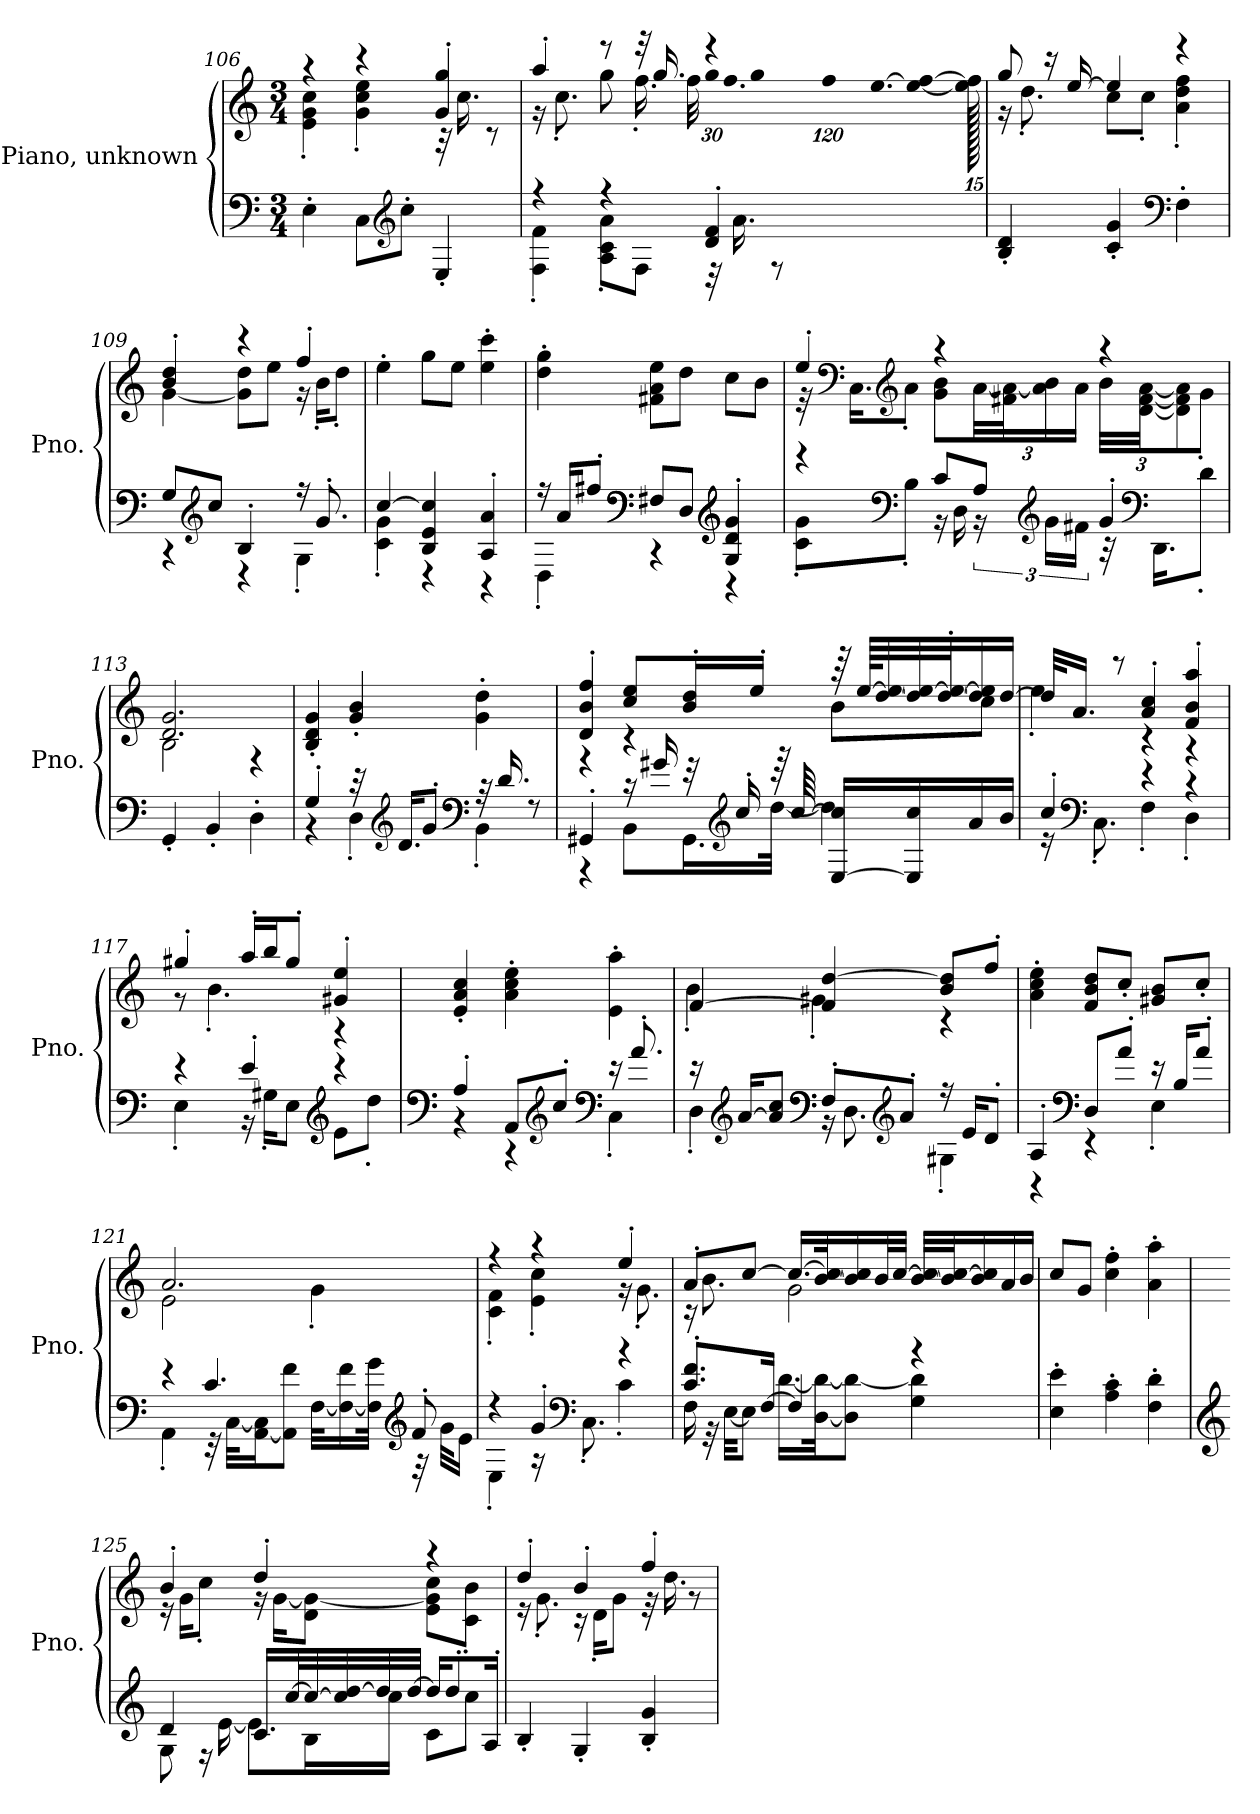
**kern	**kern
*part1	*part1
*staff2	*staff1
*I"Piano, unknown	*
*I'Pno.	*
*clefF4	*clefG2
*k[]	*k[]
*M3/4	*M3/4
=106	=106
*	*^
4E'\	4r	4e\' 4g\' 4cc\'
8C\L	4r	4g\' 4cc\' 4ee\'
*clefG2	*	*
8cc'\J	.	.
4E'/	4g/' 4gg/'	32r
.	.	16.cc\
.	.	8r
!!LO:LB:g=z	!!
=107	=107	=107
*^	*	*
4r	4F\' 4f\'	4aa'/	16r
.	.	.	8.cc'\
4r	8A\' 8c\' 8a\'L	8r	8gg\L
.	8F\J	32r	16.ff'\L
.	.	16.gg/	.
.	.	.	32ff\L
*	*	*	*Xbrackettup
!	!	!	!LO:N:vis=64
4d/' 4f/'	32r	4r	960%17gg\K
!	!	!	!LO:N:vis=32.
.	.	.	1920%103ff\
.	16.a\	.	.
!	!	!	!LO:N:vis=32
.	.	.	640%23gg\
!	!	!	!LO:N:vis=32
.	.	.	640%23ff\
.	8r	.	.
!	!	!	!LO:N:vis=32.
.	.	.	[1920%103ee\
.	.	.	320%17ee\_ [320%17ff\JJ
1920ryy	1920ryy	1920ryy	1920ee\] 1920ff\]
*v	*v	*	*
=108	=108	=108
4B/' 4d/'	8gg/	16r
.	.	8.dd'\
.	16r	.
.	[16ee/	.
4c/' 4g/'	4ee/]	8cc\L
.	.	8cc'\J
*clefF4	*	*
4F'\	4r	4a\' 4dd\' 4ff\'
=109	=109	=109
*^	*	*
8G/L	4r	4b/' 4dd/'	[4g\
*clefG2	*	*	*
8cc/J	.	.	.
4B'/	4r	4r	8g\] 8dd\L
.	.	.	8ee\J
16r	4G'\	4ff'/	16r
8.g'/	.	.	16b'\KL
.	.	.	8dd'\J
*	*	*v	*v
=110	=110	=110
[4cc/	4c\' 4g\'	4ee'\
4B/ 4e/ 4cc/]	4r	8gg\L
.	.	8ee\J
4A/' 4a/'	4r	4ee\' 4ccc\'
!!LO:LB:g=z
=111	=111	=111
16r	4D'\	4dd\' 4gg\'
16a/KL	.	.
8ff#X'/J	.	.
*clefF4	*	*
8F#X/L	4r	8f#X\ 8a\ 8ee\L
8D/J	.	8dd\J
*clefG2	*	*
4G/' 4d/' 4g/'	4r	8cc\L
.	.	8b\J
=112	=112	=112
*	*	*^
4r	8c\' 8g\'L	4ee'/	32r
*	*	*clefF4	*
.	.	.	16.C\KL
*clefF4	*	*clefG2	*
.	8B'\J	.	8a'\J
8c/L	16r	4r	8g\ 8b\L
.	16D\	.	.
8A/J	24r	.	[48a\LL
.	.	.	48f#X\ 48a\_J
*clefG2	*	*	*
.	24g\LL	.	24a\] 24b\
.	24f#X\JJ	.	24a\JJ
4g'/	32r	4r	48b\LLL
.	.	.	[48d\ [48f#\ [48a\JJ
*clefF4	*	*	*
.	16.DD\KL	.	.
.	.	.	12d\] 12f#\] 12a\]
.	8d'\J	.	8g'\J
*v	*v	*	*
=113	=113	=113
4GG'/	2.d/ 2.g/	2B\
4BB'/	.	.
4D'\	.	4r
*	*v	*v
!!LO:LB:g=z
=114	=114
*^	*
4G'/	4r	4B/' 4d/' 4g/'
32r	4D'\	4g/' 4b/'
*clefG2	*	*
16.d/KL	.	.
8g'/J	.	.
*clefF4	*	*
32r	4BB'\	4g\' 4dd\'
16.d/	.	.
8r	.	.
=115	=115	=115
*	*	*^
4GG#X'/	4r	4d/' 4b/' 4ff/'	4r
16r	8BB\L	8cc/ 8ee/L	4r
16g#X/	.	.	.
32r	16.GG#\L	16b/' 16dd/'L	.
*clefG2	*	*	*
16cc'/	.	.	.
.	.	16ee'/JJ	.
64r	[32dd\JJk	.	.
[64cc/	.	.	.
[16E/ 16cc/]LL	4dd\]	64r	8b\L
.	.	[64ee/KLLL	.
.	.	[32dd/ 32ee/]	.
16E/] 16cc/	.	32dd/] [32ee/	.
.	.	[32dd/' 32ee/_'J	.
16a/	.	16dd/] 16ee/]	8cc\J
16b/JJ	.	[16dd/JJ	.
=116	=116	=116	=116
4cc'/	16r	32dd/KLL]	4ee'\
.	.	16.a/JJ	.
*clefF4	*	*	*
.	8.C'\	.	.
.	.	8r	.
4r	4F'\	4a/' 4cc/'	4r
4r	4D'\	4f/' 4b/' 4aa/'	4r
!!LO:PB:g=z	!!
=117	=117	=117	=117
4r	4E'\	4gg#X'/	8r
.	.	.	4.b'\
4e'/	16r	16aa'/LL	.
.	16G#X'\KL	16bb/J	.
.	8E\J	8gg#'/J	.
*clefG2	*	*	*
4r	8e\L	4g#X/' 4ee/'	4r
.	8dd'\J	.	.
*	*	*v	*v
=118	=118	=118
*clefF4	*	*
4A'/	4r	4e/' 4a/' 4cc/'
8AA/L	4r	4a\' 4cc\' 4ee\'
*clefG2	*	*
8cc'/J	.	.
*clefF4	*	*
16r	4C'\	4e\' 4aa\'
8.a'/	.	.
=119	=119	=119
*	*	*^
16r	4D'\	[4f/	4b'\
*clefG2	*	*	*
[16a/KL	.	.	.
8a/] 8cc/J	.	.	.
*clefF4	*	*	*
8F'/L	16r	4f/] [4dd/	4g#X'\
.	8.D\	.	.
*clefG2	*	*	*
8a'/J	.	.	.
16r	4G#X'\	8b/ 8dd/]L	4r
16e/KL	.	.	.
8d'/J	.	8ff'/J	.
*	*	*v	*v
!!LO:LB:g=z
=120	=120	=120
4A'/	4r	4a\' 4cc\' 4ee\'
*clefF4	*	*
8D/L	4r	8f/ 8b/ 8dd/L
8a'/J	.	8cc'/J
16r	4E'\	8g#X/ 8b/L
16B/KL	.	.
8a'/J	.	8cc'/J
=121	=121	=121
*	*	*^
4r	4AA'\	2.a/	2e\
4.c/	32r	.	.
.	[32C\KLL	.	.
.	[16AA\ 16C\]J	.	.
.	8AA\] 8f\J	.	.
.	[32F\KLL	.	4g'\
.	16F\_ 16f\	.	.
.	32F\] 32g\JJk	.	.
*clefG2	*	*	*
8f'/	32r	.	.
.	32g\KLL	.	.
.	16e\JJ	.	.
=122	=122	=122	=122
4r	4E'\	4r	4c\' 4f\'
4g'/	16r	4r	4e\' 4cc\'
*clefF4	*	*	*
.	8.C'\	.	.
4r	4c'\	4ee'/	16r
.	.	.	8.g'\
!!LO:LB:g=z	!!
=123	=123	=123	=123
8.c/' 8.f/'L	16F\	8a'/L	16r
.	32r	.	8.b\
.	[32E\KKL	.	.
.	8E\J]	[8cc/J	.
[16F/Jk	.	.	.
4F/]	[16.d\LL	16.cc/LL_	2g\
.	[32D\ 32d\_JK	[32b/ 32cc/]K	.
.	8D\] 8d\_J	16b/] 16cc/	.
.	.	32b/L	.
.	.	[32cc/JJJ	.
4r	4G\ 4d\]	[32b/ 32cc/]LLL	.
.	.	32b/] [32cc/J	.
.	.	16b/ 16cc/]	.
.	.	16a/	.
.	.	16b/JJ	.
*v	*v	*	*
*	*v	*v
=124	=124
4E\' 4e\'	8cc/L
.	8g/J
4A\' 4c\'	4cc\' 4ff\'
4F\' 4d\'	4a\' 4aa\'
=125	=125
*clefG2	*
*^	*^
4d/	8G\	4b'/	16r
.	.	.	16g\KL
.	16r	.	8cc'\J
.	[16e\	.	.
16.c/LL	8e\L]	4dd'/	16r
.	.	.	[16g\KL
[32cc/L	.	.	.
32cc/_	16B\L	.	8d\ 8g\_J
32cc/] [32dd/	.	.	.
32dd/]	16cc\JJ	.	.
[32dd/JJJ	.	.	.
16dd/KL]	8c\L	4r	8e\ 8g\] 8cc\L
8dd'/	.	.	.
.	8cc\J	.	8c\' 8b\'J
16A'/Jk	.	.	.
*v	*v	*	*
!!LO:LB:g=z	!!
=126	=126	=126
4B'/	4dd'/	16r
.	.	8.g'\
4G'/	4b'/	16r
.	.	16d'\KL
.	.	8g\J
4B/' 4g/'	4ff'/	32r
.	.	16.dd\
.	.	8r
*	*v	*v
=	=
*-	*-
